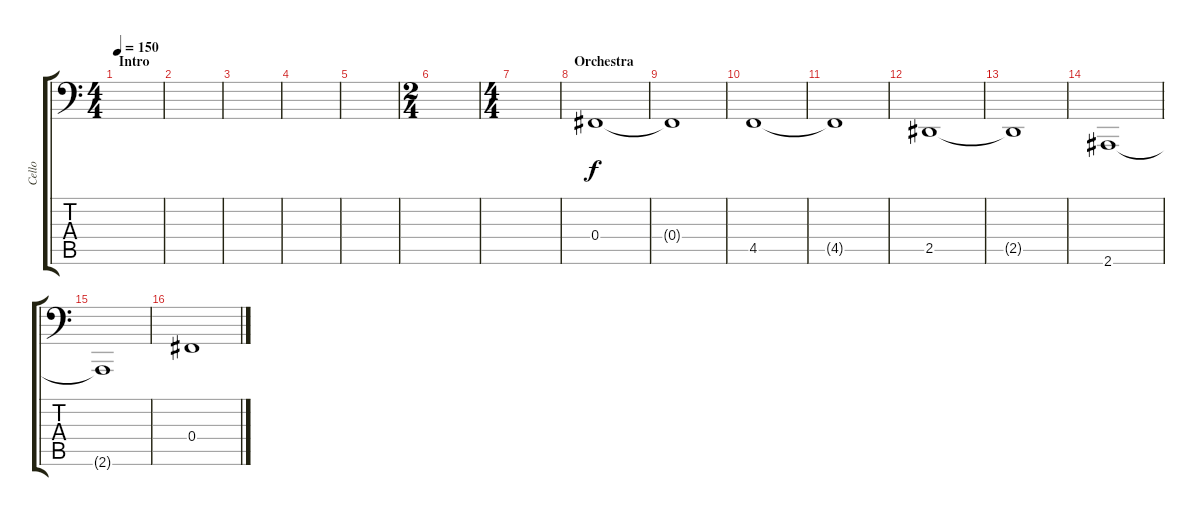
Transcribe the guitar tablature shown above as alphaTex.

\track ("Cello" "Cello") {instrument cello}
\staff {score tabs}
\tuning (Ab3 Eb3 B2 Gb2 Db2 Ab1) {hide}
\ts (4 4)
\section ("" "Intro")
\tempo 150
\clef f4
\ks c
|
|
|
|
|
\ts (2 4)
|
\ts (4 4)
|
\section ("" "Orchestra")
0.4.1 |
0.4{t}.1 |
4.5.1 |
4.5{t}.1 |
2.5.1 |
2.5{t}.1 |
2.6.1 |
2.6{t}.1 |
0.4.1
